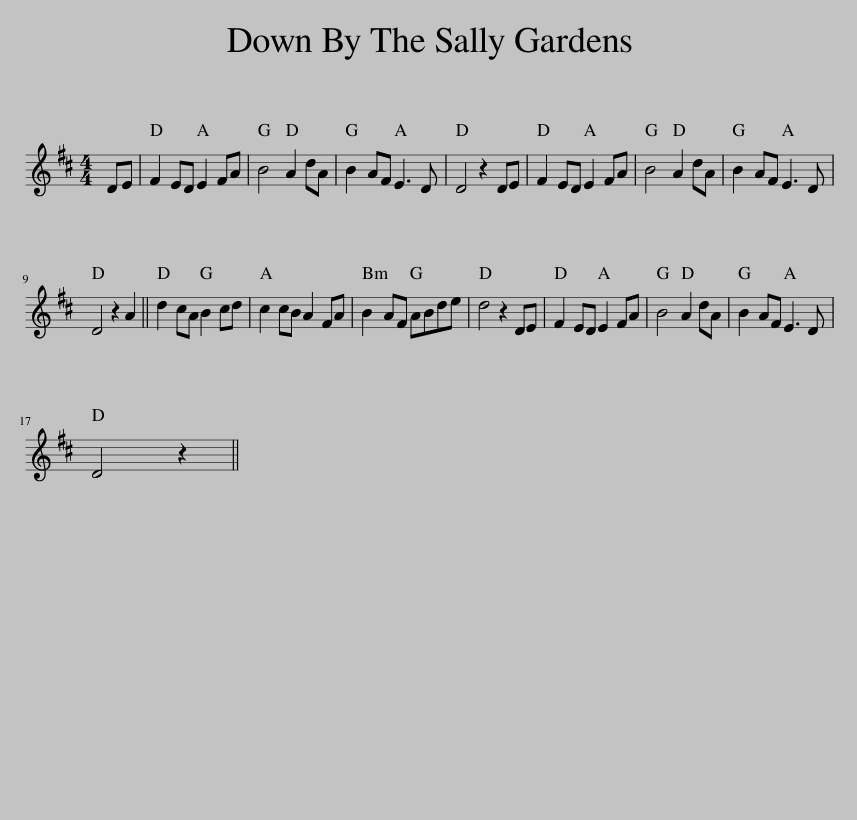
X:1
L:1/8
M:4/4
I:linebreak $
K:D
V:1 treble
V:1
 DE | F2 ED E2 FA | B4 A2 dA | B2 AF E3 D | D4 z2 DE | %5
 F2 ED E2 FA | B4 A2 dA | B2 AF E3 D |$ D4 z2 A2 || d2 cA B2 cd | %10
 c2 cB A2 FA | B2 AF ABde | d4 z2 DE | F2 ED E2 FA | B4 A2 dA | %15
 B2 AF E3 D |$ D4 z2 || %17
